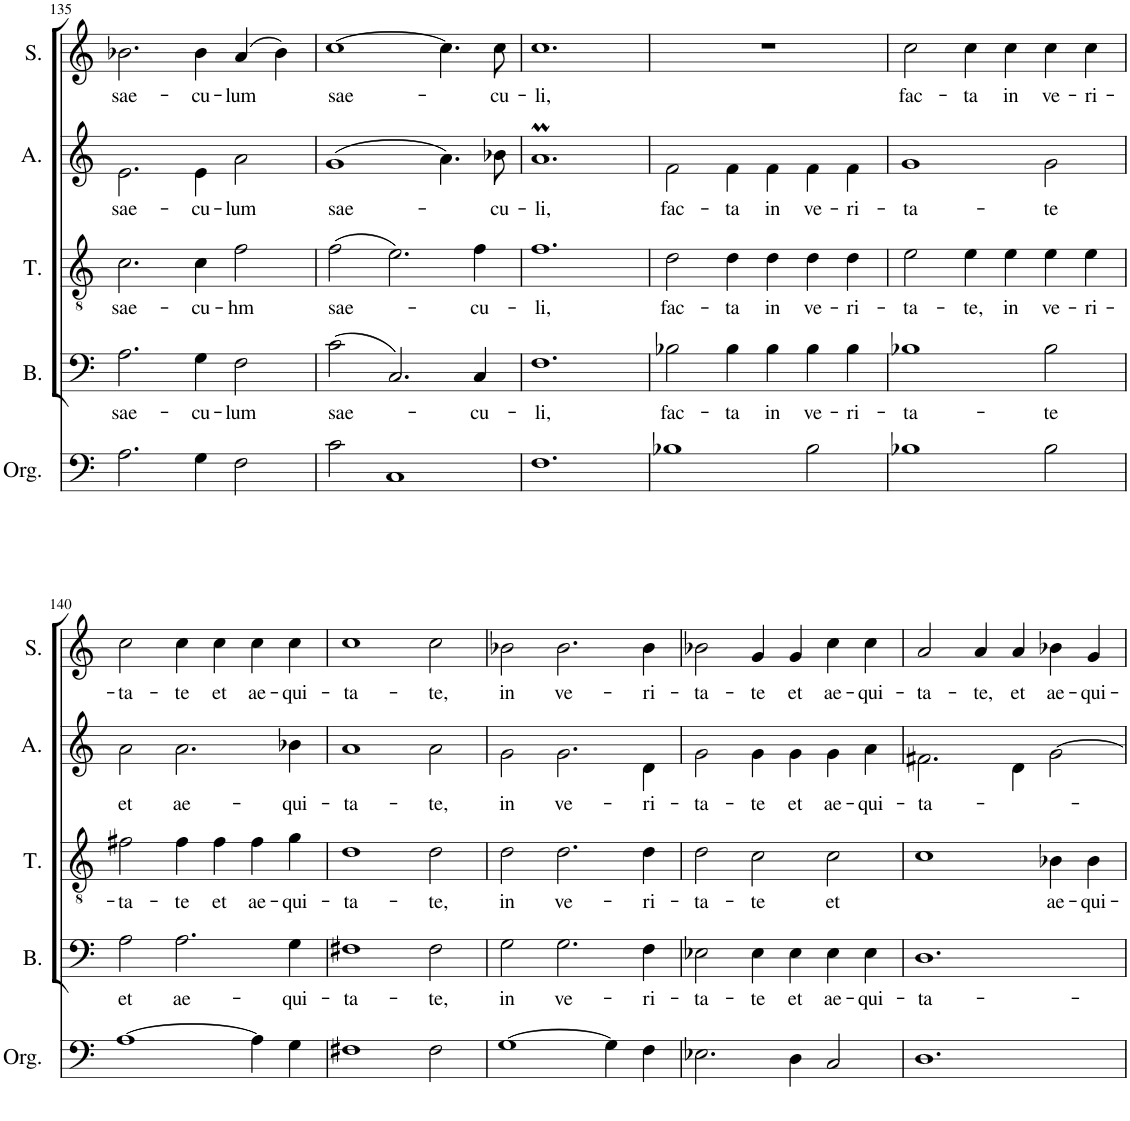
**kern	**kern	**text	**kern	**text	**kern	**text	**kern	**text
*part5	*part4	*part4	*part3	*part3	*part2	*part2	*part1	*part1
*staff5	*staff4	*staff4	*staff3	*staff3	*staff2	*staff2	*staff1	*staff1
*I"Orgue	*I"Basse	*	*I"Ténor	*	*I"Alto	*	*I"Soprano	*
*I'Org.	*I'B.	*	*I'T.	*	*I'A.	*	*I'S.	*
!!LO:PB:g=z
*clefF4	*clefF4	*	*clefGv2	*	*clefG2	*	*clefG2	*
*k[]	*k[]	*	*k[]	*	*k[]	*	*k[]	*
*M3/2	*M3/2	*	*M3/2	*	*M3/2	*	*M3/2	*
=135	=135	=135	=135	=135	=135	=135	=135	=135
!	!	!LO:LY:b	!	!LO:LY:b	!	!LO:LY:b	!	!LO:LY:b
2.A\	2.A\	sae-	2.c\	sae-	2.e\	sae-	2.b-X\	sae-
!	!	!LO:LY:b	!	!LO:LY:b	!	!LO:LY:b	!	!LO:LY:b
4G\	4G\	-cu-	4c\	-cu-	4e\	-cu-	4b-\	-cu-
!	!	!LO:LY:b	!	!LO:LY:b	!	!LO:LY:b	!	!LO:LY:b
2F\	2F\	-lum	2f\	-hm	2a\	-lum	(4a/	-lum
.	.	.	.	.	.	.	4b-\)	.
=136	=136	=136	=136	=136	=136	=136	=136	=136
!	!	!LO:LY:b	!	!LO:LY:b	!	!LO:LY:b	!	!LO:LY:b
2c\	(2c\	sae-	(2f\	sae-	(1g	sae-	[1cc	sae-
1C	2.C/)	.	2.e\)	.	.	.	.	.
.	.	.	.	.	4.a\)	.	4.cc\]	.
!	!	!LO:LY:b	!	!LO:LY:b	!	!	!	!
.	4C/	-cu-	4f\	-cu-	.	.	.	.
!	!	!	!	!	!	!LO:LY:b	!	!LO:LY:b
.	.	.	.	.	8b-X\	-cu-	8cc\	-cu-
=137	=137	=137	=137	=137	=137	=137	=137	=137
!	!	!LO:LY:b	!	!LO:LY:b	!	!LO:LY:b	!	!LO:LY:b
1.F	1.F	-li,	1.f	-li,	1.aM	-li,	1.cc	-li,
=138	=138	=138	=138	=138	=138	=138	=138	=138
!	!	!LO:LY:b	!	!LO:LY:b	!	!LO:LY:b	!	!
1B-X	2B-X\	fac-	2d\	fac-	2f\	fac-	1.r	.
!	!	!LO:LY:b	!	!LO:LY:b	!	!LO:LY:b	!	!
.	4B-\	-ta	4d\	-ta	4f\	-ta	.	.
!	!	!LO:LY:b	!	!LO:LY:b	!	!LO:LY:b	!	!
.	4B-\	in	4d\	in	4f\	in	.	.
!	!	!LO:LY:b	!	!LO:LY:b	!	!LO:LY:b	!	!
2B-\	4B-\	ve-	4d\	ve-	4f\	ve-	.	.
!	!	!LO:LY:b	!	!LO:LY:b	!	!LO:LY:b	!	!
.	4B-\	-ri-	4d\	-ri-	4f\	-ri-	.	.
=139	=139	=139	=139	=139	=139	=139	=139	=139
!	!	!LO:LY:b	!	!LO:LY:b	!	!LO:LY:b	!	!LO:LY:b
1B-X	1B-X	-ta-	2e\	-ta-	1g	-ta-	2cc\	fac-
!	!	!	!	!LO:LY:b	!	!	!	!LO:LY:b
.	.	.	4e\	-te,	.	.	4cc\	-ta
!	!	!	!	!LO:LY:b	!	!	!	!LO:LY:b
.	.	.	4e\	in	.	.	4cc\	in
!	!	!LO:LY:b	!	!LO:LY:b	!	!LO:LY:b	!	!LO:LY:b
2B-\	2B-\	-te	4e\	ve-	2g\	-te	4cc\	ve-
!	!	!	!	!LO:LY:b	!	!	!	!LO:LY:b
.	.	.	4e\	-ri-	.	.	4cc\	-ri-
!!LO:LB:g=z
=140	=140	=140	=140	=140	=140	=140	=140	=140
!	!	!LO:LY:b	!	!LO:LY:b	!	!LO:LY:b	!	!LO:LY:b
[1A	2A\	et	2f#X\	-ta-	2a\	et	2cc\	-ta-
!	!	!LO:LY:b	!	!LO:LY:b	!	!LO:LY:b	!	!LO:LY:b
.	2.A\	ae-	4f#\	-te	2.a\	ae-	4cc\	-te
!	!	!	!	!LO:LY:b	!	!	!	!LO:LY:b
.	.	.	4f#\	et	.	.	4cc\	et
!	!	!	!	!LO:LY:b	!	!	!	!LO:LY:b
4A\]	.	.	4f#\	ae-	.	.	4cc\	ae-
!	!	!LO:LY:b	!	!LO:LY:b	!	!LO:LY:b	!	!LO:LY:b
4G\	4G\	-qui-	4g\	-qui-	4b-X\	-qui-	4cc\	-qui-
=141	=141	=141	=141	=141	=141	=141	=141	=141
!	!	!LO:LY:b	!	!LO:LY:b	!	!LO:LY:b	!	!LO:LY:b
1F#X	1F#X	-ta-	1d	-ta-	1a	-ta-	1cc	-ta-
!	!	!LO:LY:b	!	!LO:LY:b	!	!LO:LY:b	!	!LO:LY:b
2F#\	2F#\	-te,	2d\	-te,	2a\	-te,	2cc\	-te,
=142	=142	=142	=142	=142	=142	=142	=142	=142
!	!	!LO:LY:b	!	!LO:LY:b	!	!LO:LY:b	!	!LO:LY:b
[1G	2G\	in	2d\	in	2g\	in	2b-X\	in
!	!	!LO:LY:b	!	!LO:LY:b	!	!LO:LY:b	!	!LO:LY:b
.	2.G\	ve-	2.d\	ve-	2.g\	ve-	2.b-\	ve-
4G\]	.	.	.	.	.	.	.	.
!	!	!LO:LY:b	!	!LO:LY:b	!	!LO:LY:b	!	!LO:LY:b
4F\	4F\	-ri-	4d\	-ri-	4d\	-ri-	4b-\	-ri-
=143	=143	=143	=143	=143	=143	=143	=143	=143
!	!	!LO:LY:b	!	!LO:LY:b	!	!LO:LY:b	!	!LO:LY:b
2.E-X\	2E-X\	-ta-	2d\	-ta-	2g\	-ta-	2b-X\	-ta-
!	!	!LO:LY:b	!	!LO:LY:b	!	!LO:LY:b	!	!LO:LY:b
.	4E-\	-te	2c\	-te	4g\	-te	4g/	-te
!	!	!LO:LY:b	!	!	!	!LO:LY:b	!	!LO:LY:b
4D\	4E-\	et	.	.	4g\	et	4g/	et
!	!	!LO:LY:b	!	!LO:LY:b	!	!LO:LY:b	!	!LO:LY:b
2C/	4E-\	ae-	2c\	et	4g\	ae-	4cc\	ae-
!	!	!LO:LY:b	!	!	!	!LO:LY:b	!	!LO:LY:b
.	4E-\	-qui-	.	.	4a\	-qui-	4cc\	-qui-
=144	=144	=144	=144	=144	=144	=144	=144	=144
!	!	!LO:LY:b	!	!	!	!LO:LY:b	!	!LO:LY:b
1.D	1.D	-ta-	1c	.	2.f#X\	-ta-	2a/	-ta-
!	!	!	!	!	!	!	!	!LO:LY:b
.	.	.	.	.	.	.	4a/	-te,
!	!	!	!	!	!	!	!	!LO:LY:b
.	.	.	.	.	4d\	.	4a/	et
!	!	!	!	!LO:LY:b	!	!	!	!LO:LY:b
.	.	.	4B-X\	ae-	[2g\	.	4b-X\	ae-
!	!	!	!	!LO:LY:b	!	!	!	!LO:LY:b
.	.	.	4B-\	-qui-	.	.	4g/	-qui-
=	=	=	=	=	=	=	=	=
*-	*-	*-	*-	*-	*-	*-	*-	*-
